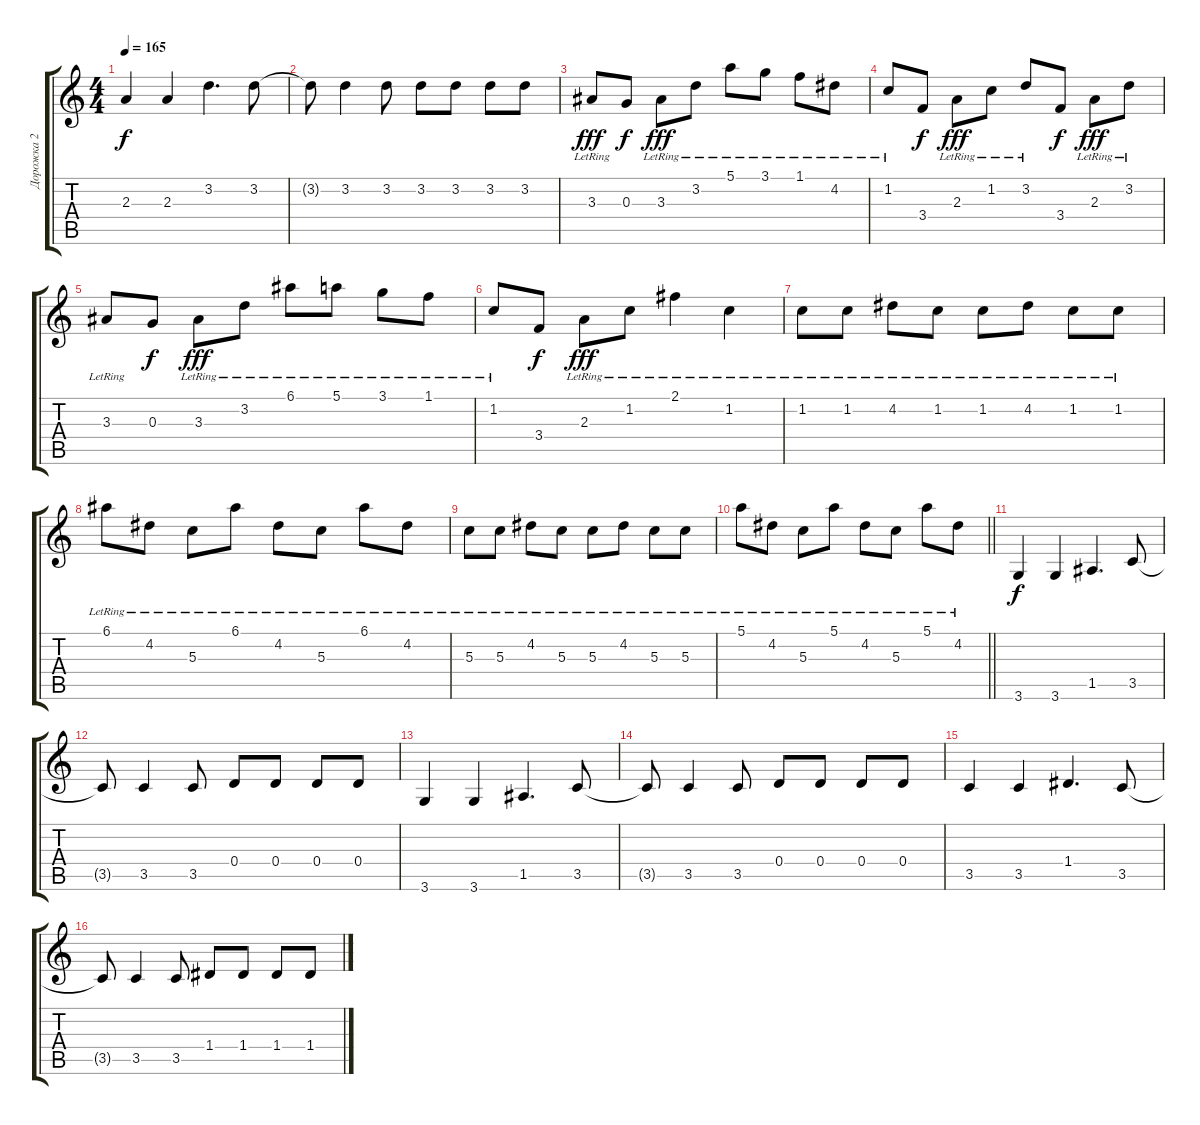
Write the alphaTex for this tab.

\track ("Дорожка 2" "Дорожка 2") {instrument overdrivenguitar}
\staff {score tabs}
\tuning (E4 B3 G3 D3 A2 E2) {hide}
\ts (4 4)
\tempo 165
\clef g2
\ks c
2.3.4{dy f} 2.3.4 3.2.4{d} 3.2.8 |
3.2{t}.8 3.2.4 3.2.8 3.2.8 3.2.8 3.2.8 3.2.8 |
3.3{lr}.8{dy fff instrument acousticguitarsteel} 0.3.8{dy f} 3.3{lr}.8{dy fff} 3.2{lr}.8 5.1{lr}.8 3.1{lr}.8 1.1{lr}.8 4.2{lr}.8 |
1.2{lr}.8 3.4.8{dy f} 2.3{lr}.8{dy fff} 1.2{lr}.8 3.2{lr}.8 3.4.8{dy f} 2.3{lr}.8{dy fff} 3.2{lr}.8 |
3.3{lr}.8 0.3.8{dy f} 3.3{lr}.8{dy fff} 3.2{lr}.8 6.1{lr}.8 5.1{lr}.8 3.1{lr}.8 1.1{lr}.8 |
1.2{lr}.8 3.4.8{dy f} 2.3{lr}.8{dy fff} 1.2{lr}.8 2.1{lr}.4 1.2{lr}.4 |
1.2{lr}.8 1.2{lr}.8 4.2{lr}.8 1.2{lr}.8 1.2{lr}.8 4.2{lr}.8 1.2{lr}.8 1.2{lr}.8 |
6.1{lr}.8 4.2{lr}.8 5.3{lr}.8 6.1{lr}.8 4.2{lr}.8 5.3{lr}.8 6.1{lr}.8 4.2{lr}.8 |
5.3{lr}.8 5.3{lr}.8 4.2{lr}.8 5.3{lr}.8 5.3{lr}.8 4.2{lr}.8 5.3{lr}.8 5.3{lr}.8 |
\barLineRight lightlight
5.1{lr}.8 4.2{lr}.8 5.3{lr}.8 5.1{lr}.8 4.2{lr}.8 5.3{lr}.8 5.1{lr}.8 4.2{lr}.8 |
3.6.4{dy f volume 13 instrument distortionguitar} 3.6.4 1.5.4{d} 3.5.8 |
3.5{t}.8 3.5.4 3.5.8 0.4.8 0.4.8 0.4.8 0.4.8 |
3.6.4 3.6.4 1.5.4{d} 3.5.8 |
3.5{t}.8 3.5.4 3.5.8 0.4.8 0.4.8 0.4.8 0.4.8 |
3.5.4 3.5.4 1.4.4{d} 3.5.8 |
3.5{t}.8 3.5.4 3.5.8 1.4.8 1.4.8 1.4.8 1.4.8
